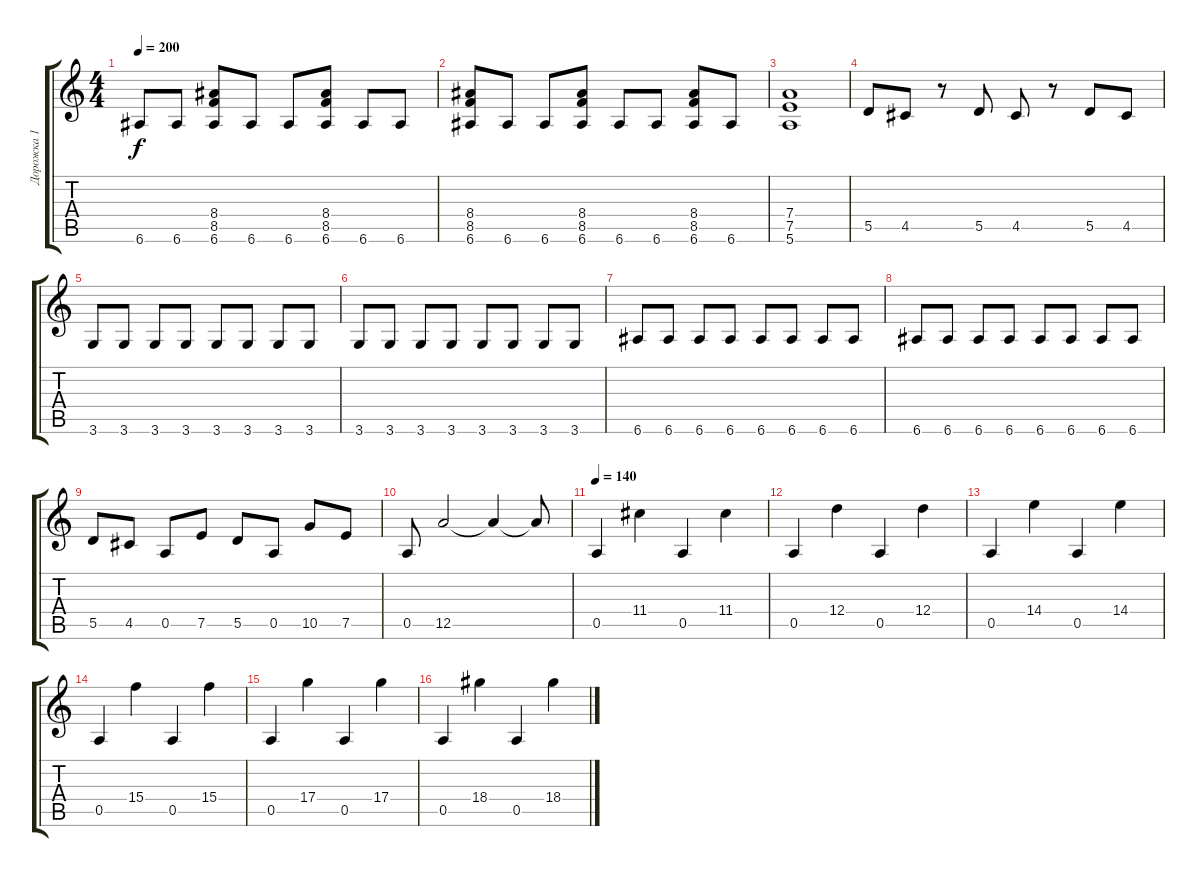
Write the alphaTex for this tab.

\track ("Дорожка 1" "Дорожка 1") {instrument distortionguitar}
\staff {score tabs}
\tuning (E4 B3 G3 D3 A2 E2) {hide}
\ts (4 4)
\tempo 200
\clef g2
\ks c
6.6.8{dy f} 6.6.8 (8.4 8.5 6.6).8 6.6.8 6.6.8 (8.4 8.5 6.6).8 6.6.8 6.6.8 |
(8.4 8.5 6.6).8 6.6.8 6.6.8 (8.4 8.5 6.6).8 6.6.8 6.6.8 (8.4 8.5 6.6).8 6.6.8 |
(7.4 7.5 5.6).1 |
5.5.8 4.5.8 r.8 5.5.8 4.5.8 r.8 5.5.8 4.5.8 |
3.6.8 3.6.8 3.6.8 3.6.8 3.6.8 3.6.8 3.6.8 3.6.8 |
3.6.8 3.6.8 3.6.8 3.6.8 3.6.8 3.6.8 3.6.8 3.6.8 |
6.6.8 6.6.8 6.6.8 6.6.8 6.6.8 6.6.8 6.6.8 6.6.8 |
6.6.8 6.6.8 6.6.8 6.6.8 6.6.8 6.6.8 6.6.8 6.6.8 |
5.5.8 4.5.8 0.5.8 7.5.8 5.5.8 0.5.8 10.5.8 7.5.8 |
0.5.8 12.5.2 12.5{t}.4 12.5{t}.8 |
\tempo 140
0.5.4 11.4.4 0.5.4 11.4.4 |
0.5.4 12.4.4 0.5.4 12.4.4 |
0.5.4 14.4.4 0.5.4 14.4.4 |
0.5.4 15.4.4 0.5.4 15.4.4 |
0.5.4 17.4.4 0.5.4 17.4.4 |
0.5.4 18.4.4 0.5.4 18.4.4
